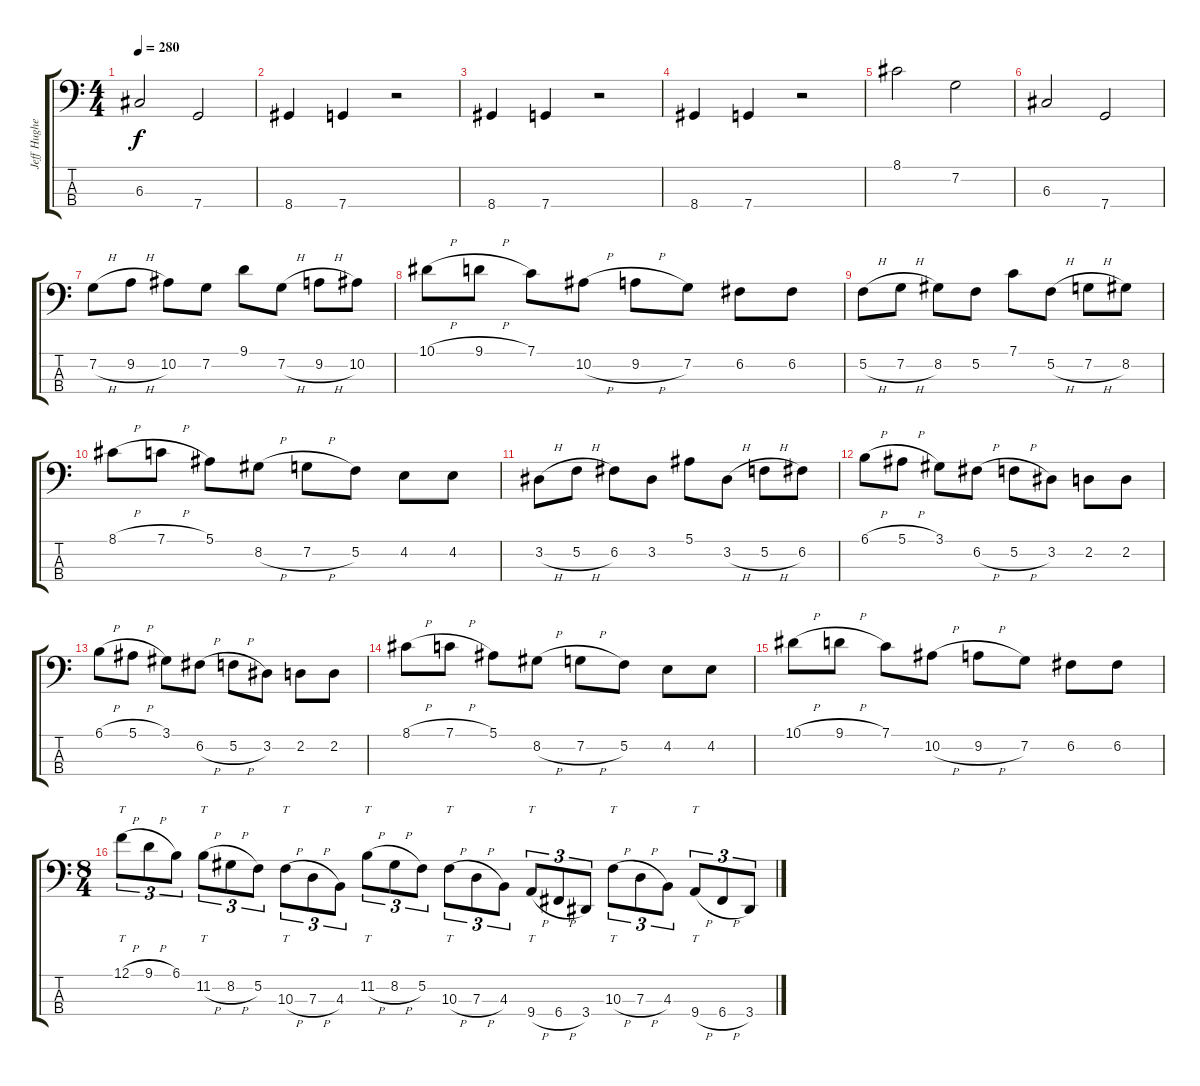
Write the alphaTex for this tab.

\track ("Jeff Hughell" "Jeff Hughe") {instrument electricbassfinger}
\staff {score tabs}
\tuning (F2 C2 G1 C1) {hide}
\ts (4 4)
\tempo 280
\clef f4
\ks c
6.3.2{dy f} 7.4.2 |
8.4.4 7.4.4 r.2 |
8.4.4 7.4.4 r.2 |
8.4.4 7.4.4 r.2 |
8.1.2 7.2.2 |
6.3.2 7.4.2 |
7.2{h}.8 9.2{h}.8 10.2.8 7.2.8 9.1.8 7.2{h}.8 9.2{h}.8 10.2.8 |
10.1{h}.8 9.1{h}.8 7.1.8 10.2{h}.8 9.2{h}.8 7.2.8 6.2.8 6.2.8 |
5.2{h}.8 7.2{h}.8 8.2.8 5.2.8 7.1.8 5.2{h}.8 7.2{h}.8 8.2.8 |
8.1{h}.8 7.1{h}.8 5.1.8 8.2{h}.8 7.2{h}.8 5.2.8 4.2.8 4.2.8 |
3.2{h}.8 5.2{h}.8 6.2.8 3.2.8 5.1.8 3.2{h}.8 5.2{h}.8 6.2.8 |
6.1{h}.8 5.1{h}.8 3.1.8 6.2{h}.8 5.2{h}.8 3.2.8 2.2.8 2.2.8 |
6.1{h}.8 5.1{h}.8 3.1.8 6.2{h}.8 5.2{h}.8 3.2.8 2.2.8 2.2.8 |
8.1{h}.8 7.1{h}.8 5.1.8 8.2{h}.8 7.2{h}.8 5.2.8 4.2.8 4.2.8 |
10.1{h}.8 9.1{h}.8 7.1.8 10.2{h}.8 9.2{h}.8 7.2.8 6.2.8 6.2.8 |
\ts (8 4)
12.1{h}.8{tt tu (3 2)} 9.1{h}.8{tu (3 2)} 6.1.8{tu (3 2)} 11.2{h}.8{tt tu (3 2)} 8.2{h}.8{tu (3 2)} 5.2.8{tu (3 2)} 10.3{h}.8{tt tu (3 2)} 7.3{h}.8{tu (3 2)} 4.3.8{tu (3 2)} 11.2{h}.8{tt tu (3 2)} 8.2{h}.8{tu (3 2)} 5.2.8{tu (3 2)} 10.3{h}.8{tt tu (3 2)} 7.3{h}.8{tu (3 2)} 4.3.8{tu (3 2)} 9.4{h}.8{tt tu (3 2)} 6.4{h}.8{tu (3 2)} 3.4.8{tu (3 2)} 10.3{h}.8{tt tu (3 2)} 7.3{h}.8{tu (3 2)} 4.3.8{tu (3 2)} 9.4{h}.8{tt tu (3 2)} 6.4{h}.8{tu (3 2)} 3.4.8{tu (3 2)}
